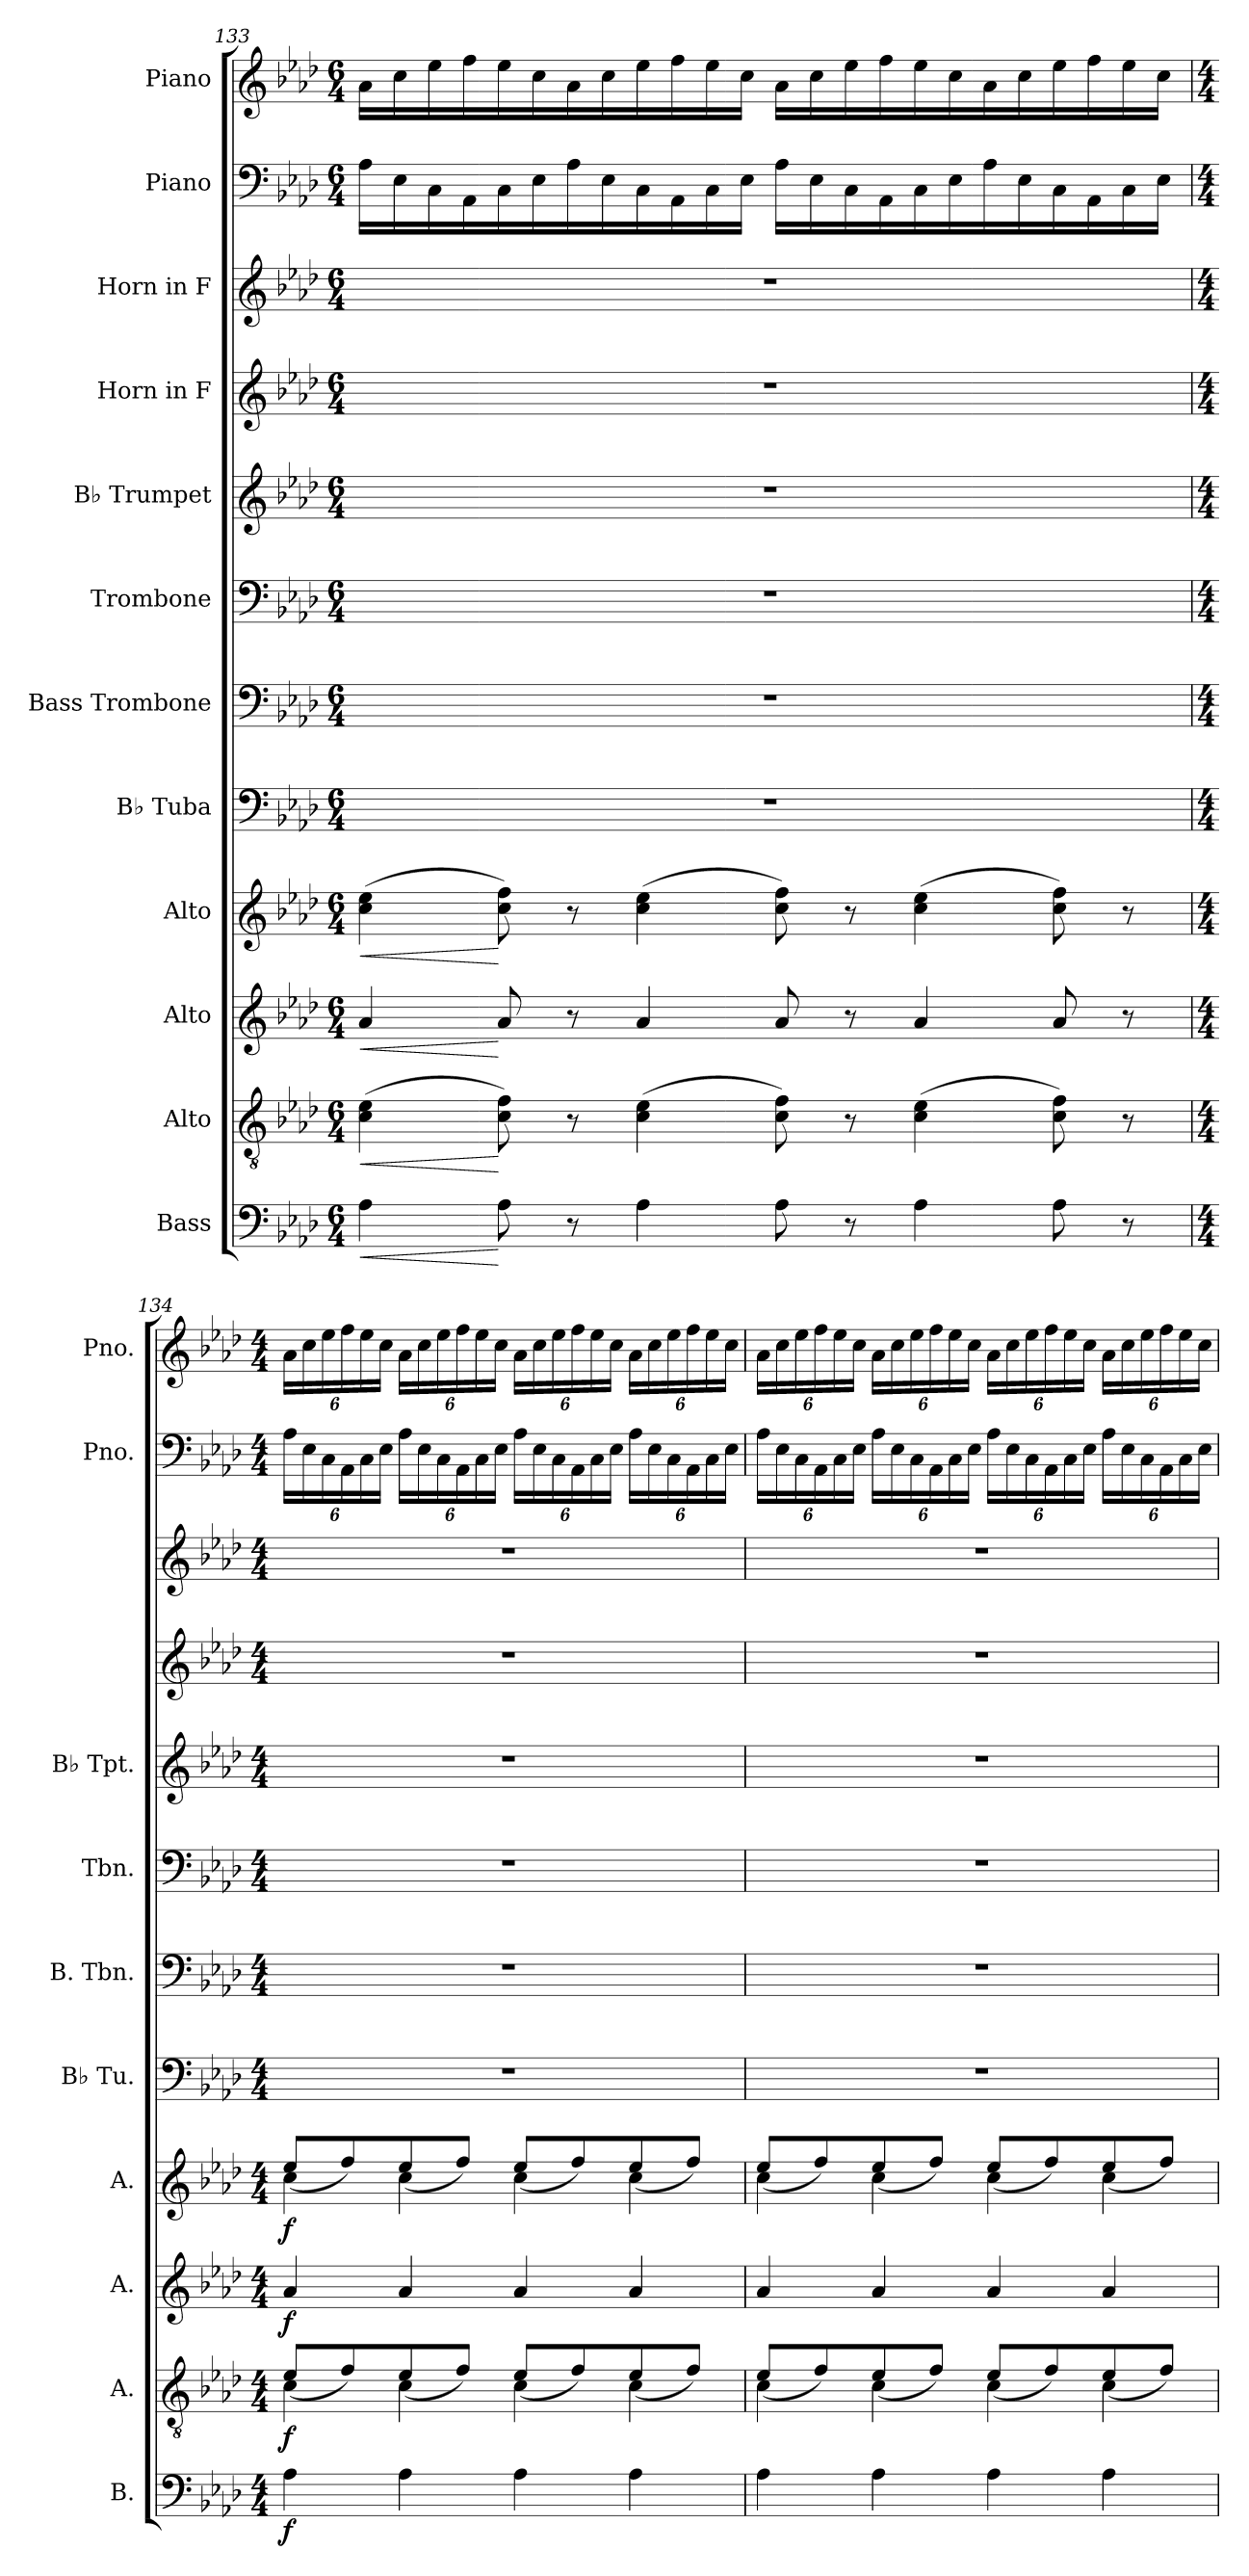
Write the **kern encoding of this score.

**kern	**dynam	**kern	**dynam	**kern	**dynam	**kern	**dynam	**kern	**kern	**kern	**kern	**kern	**kern	**kern	**kern
*part12	*part12	*part11	*part11	*part10	*part10	*part9	*part9	*part8	*part7	*part6	*part5	*part4	*part3	*part2	*part1
*staff12	*staff12	*staff11	*staff11	*staff10	*staff10	*staff9	*staff9	*staff8	*staff7	*staff6	*staff5	*staff4	*staff3	*staff2	*staff1
*I"Bass	*	*I"Alto	*	*I"Alto	*	*I"Alto	*	*I"B♭ Tuba	*I"Bass Trombone	*I"Trombone	*I"B♭ Trumpet	*I"Horn in F	*I"Horn in F	*I"Piano	*I"Piano
*I'B.	*	*I'A.	*	*I'A.	*	*I'A.	*	*I'B♭ Tu.	*I'B. Tbn.	*I'Tbn.	*I'B♭ Tpt.	*	*	*I'Pno.	*I'Pno.
!!LO:PB:g=z
*clefF4	*	*clefGv2	*	*clefG2	*	*clefG2	*	*clefF4	*clefF4	*clefF4	*clefG2	*clefG2	*clefG2	*clefF4	*clefG2
*	*	*	*	*	*	*	*	*	*	*	*ITrd1c2	*ITrd4c7	*ITrd4c7	*	*
*k[b-e-a-d-]	*	*k[b-e-a-d-]	*	*k[b-e-a-d-]	*	*k[b-e-a-d-]	*	*k[b-e-a-d-]	*k[b-e-a-d-]	*k[b-e-a-d-]	*k[b-e-a-d-g-c-]	*k[b-e-a-d-g-]	*k[b-e-a-d-g-]	*k[b-e-a-d-]	*k[b-e-a-d-]
*M6/4	*	*M6/4	*	*M6/4	*	*M6/4	*	*M6/4	*M6/4	*M6/4	*M6/4	*M6/4	*M6/4	*M6/4	*M6/4
=133	=133	=133	=133	=133	=133	=133	=133	=133	=133	=133	=133	=133	=133	=133	=133
!	!LO:HP:b	!	!LO:HP:b	!	!LO:HP:b	!	!LO:HP:b	!	!	!	!	!	!	!	!
4A-\	<	(4c\ 4e-\	<	4a-/	<	(4cc\ 4ee-\	<	1.r	1.r	1.r	1.r	1.r	1.r	16A-\LL	16a-\LL
.	.	.	.	.	.	.	.	.	.	.	.	.	.	16E-\	16cc\
.	.	.	.	.	.	.	.	.	.	.	.	.	.	16C\	16ee-\
.	.	.	.	.	.	.	.	.	.	.	.	.	.	16AA-\	16ff\
8A-\	[	8c\ 8f\)	[	8a-/	[	8cc\ 8ff\)	[	.	.	.	.	.	.	16C\	16ee-\
.	.	.	.	.	.	.	.	.	.	.	.	.	.	16E-\	16cc\
8r	.	8r	.	8r	.	8r	.	.	.	.	.	.	.	16A-\	16a-\
.	.	.	.	.	.	.	.	.	.	.	.	.	.	16E-\	16cc\
4A-\	.	(4c\ 4e-\	.	4a-/	.	(4cc\ 4ee-\	.	.	.	.	.	.	.	16C\	16ee-\
.	.	.	.	.	.	.	.	.	.	.	.	.	.	16AA-\	16ff\
.	.	.	.	.	.	.	.	.	.	.	.	.	.	16C\	16ee-\
.	.	.	.	.	.	.	.	.	.	.	.	.	.	16E-\JJ	16cc\JJ
8A-\	.	8c\ 8f\)	.	8a-/	.	8cc\ 8ff\)	.	.	.	.	.	.	.	16A-\LL	16a-\LL
.	.	.	.	.	.	.	.	.	.	.	.	.	.	16E-\	16cc\
8r	.	8r	.	8r	.	8r	.	.	.	.	.	.	.	16C\	16ee-\
.	.	.	.	.	.	.	.	.	.	.	.	.	.	16AA-\	16ff\
4A-\	.	(4c\ 4e-\	.	4a-/	.	(4cc\ 4ee-\	.	.	.	.	.	.	.	16C\	16ee-\
.	.	.	.	.	.	.	.	.	.	.	.	.	.	16E-\	16cc\
.	.	.	.	.	.	.	.	.	.	.	.	.	.	16A-\	16a-\
.	.	.	.	.	.	.	.	.	.	.	.	.	.	16E-\	16cc\
8A-\	.	8c\ 8f\)	.	8a-/	.	8cc\ 8ff\)	.	.	.	.	.	.	.	16C\	16ee-\
.	.	.	.	.	.	.	.	.	.	.	.	.	.	16AA-\	16ff\
8r	.	8r	.	8r	.	8r	.	.	.	.	.	.	.	16C\	16ee-\
.	.	.	.	.	.	.	.	.	.	.	.	.	.	16E-\JJ	16cc\JJ
!!LO:PB:g=z
=134	=134	=134	=134	=134	=134	=134	=134	=134	=134	=134	=134	=134	=134	=134	=134
*M4/4	*	*M4/4	*	*M4/4	*	*M4/4	*	*M4/4	*M4/4	*M4/4	*M4/4	*M4/4	*M4/4	*M4/4	*M4/4
*	*	*^	*	*	*	*^	*	*	*	*	*	*	*	*	*
*	*	*	*	*	*	*	*	*	*	*	*	*	*	*	*	*Xbrackettup	*Xbrackettup
!	!LO:DY:b	!	!	!LO:DY:b	!	!LO:DY:b	!	!	!LO:DY:b	!	!	!	!	!	!	!	!
4A-\	f	4c\	(8e-/L	f	4a-/	f	4cc\	(8ee-/L	f	1r	1r	1r	1r	1r	1r	24A-\LL	24a-\LL
.	.	.	.	.	.	.	.	.	.	.	.	.	.	.	.	24E-\	24cc\
.	.	.	.	.	.	.	.	.	.	.	.	.	.	.	.	24C\	24ee-\
.	.	.	8f/)	.	.	.	.	8ff/)	.	.	.	.	.	.	.	24AA-\	24ff\
.	.	.	.	.	.	.	.	.	.	.	.	.	.	.	.	24C\	24ee-\
.	.	.	.	.	.	.	.	.	.	.	.	.	.	.	.	24E-\JJ	24cc\JJ
4A-\	.	4c\	(8e-/	.	4a-/	.	4cc\	(8ee-/	.	.	.	.	.	.	.	24A-\LL	24a-\LL
.	.	.	.	.	.	.	.	.	.	.	.	.	.	.	.	24E-\	24cc\
.	.	.	.	.	.	.	.	.	.	.	.	.	.	.	.	24C\	24ee-\
.	.	.	8f/J)	.	.	.	.	8ff/J)	.	.	.	.	.	.	.	24AA-\	24ff\
.	.	.	.	.	.	.	.	.	.	.	.	.	.	.	.	24C\	24ee-\
.	.	.	.	.	.	.	.	.	.	.	.	.	.	.	.	24E-\JJ	24cc\JJ
4A-\	.	4c\	(8e-/L	.	4a-/	.	4cc\	(8ee-/L	.	.	.	.	.	.	.	24A-\LL	24a-\LL
.	.	.	.	.	.	.	.	.	.	.	.	.	.	.	.	24E-\	24cc\
.	.	.	.	.	.	.	.	.	.	.	.	.	.	.	.	24C\	24ee-\
.	.	.	8f/)	.	.	.	.	8ff/)	.	.	.	.	.	.	.	24AA-\	24ff\
.	.	.	.	.	.	.	.	.	.	.	.	.	.	.	.	24C\	24ee-\
.	.	.	.	.	.	.	.	.	.	.	.	.	.	.	.	24E-\JJ	24cc\JJ
4A-\	.	4c\	(8e-/	.	4a-/	.	4cc\	(8ee-/	.	.	.	.	.	.	.	24A-\LL	24a-\LL
.	.	.	.	.	.	.	.	.	.	.	.	.	.	.	.	24E-\	24cc\
.	.	.	.	.	.	.	.	.	.	.	.	.	.	.	.	24C\	24ee-\
.	.	.	8f/J)	.	.	.	.	8ff/J)	.	.	.	.	.	.	.	24AA-\	24ff\
.	.	.	.	.	.	.	.	.	.	.	.	.	.	.	.	24C\	24ee-\
.	.	.	.	.	.	.	.	.	.	.	.	.	.	.	.	24E-\JJ	24cc\JJ
!!LO:PB:g=z
=135	=135	=135	=135	=135	=135	=135	=135	=135	=135	=135	=135	=135	=135	=135	=135	=135	=135
4A-\	.	4c\	(8e-/L	.	4a-/	.	4cc\	(8ee-/L	.	1r	1r	1r	1r	1r	1r	24A-\LL	24a-\LL
.	.	.	.	.	.	.	.	.	.	.	.	.	.	.	.	24E-\	24cc\
.	.	.	.	.	.	.	.	.	.	.	.	.	.	.	.	24C\	24ee-\
.	.	.	8f/)	.	.	.	.	8ff/)	.	.	.	.	.	.	.	24AA-\	24ff\
.	.	.	.	.	.	.	.	.	.	.	.	.	.	.	.	24C\	24ee-\
.	.	.	.	.	.	.	.	.	.	.	.	.	.	.	.	24E-\JJ	24cc\JJ
4A-\	.	4c\	(8e-/	.	4a-/	.	4cc\	(8ee-/	.	.	.	.	.	.	.	24A-\LL	24a-\LL
.	.	.	.	.	.	.	.	.	.	.	.	.	.	.	.	24E-\	24cc\
.	.	.	.	.	.	.	.	.	.	.	.	.	.	.	.	24C\	24ee-\
.	.	.	8f/J)	.	.	.	.	8ff/J)	.	.	.	.	.	.	.	24AA-\	24ff\
.	.	.	.	.	.	.	.	.	.	.	.	.	.	.	.	24C\	24ee-\
.	.	.	.	.	.	.	.	.	.	.	.	.	.	.	.	24E-\JJ	24cc\JJ
4A-\	.	4c\	(8e-/L	.	4a-/	.	4cc\	(8ee-/L	.	.	.	.	.	.	.	24A-\LL	24a-\LL
.	.	.	.	.	.	.	.	.	.	.	.	.	.	.	.	24E-\	24cc\
.	.	.	.	.	.	.	.	.	.	.	.	.	.	.	.	24C\	24ee-\
.	.	.	8f/)	.	.	.	.	8ff/)	.	.	.	.	.	.	.	24AA-\	24ff\
.	.	.	.	.	.	.	.	.	.	.	.	.	.	.	.	24C\	24ee-\
.	.	.	.	.	.	.	.	.	.	.	.	.	.	.	.	24E-\JJ	24cc\JJ
4A-\	.	4c\	(8e-/	.	4a-/	.	4cc\	(8ee-/	.	.	.	.	.	.	.	24A-\LL	24a-\LL
.	.	.	.	.	.	.	.	.	.	.	.	.	.	.	.	24E-\	24cc\
.	.	.	.	.	.	.	.	.	.	.	.	.	.	.	.	24C\	24ee-\
.	.	.	8f/J)	.	.	.	.	8ff/J)	.	.	.	.	.	.	.	24AA-\	24ff\
.	.	.	.	.	.	.	.	.	.	.	.	.	.	.	.	24C\	24ee-\
.	.	.	.	.	.	.	.	.	.	.	.	.	.	.	.	24E-\JJ	24cc\JJ
*	*	*v	*v	*	*	*	*v	*v	*	*	*	*	*	*	*	*	*
=	=	=	=	=	=	=	=	=	=	=	=	=	=	=	=
*-	*-	*-	*-	*-	*-	*-	*-	*-	*-	*-	*-	*-	*-	*-	*-
